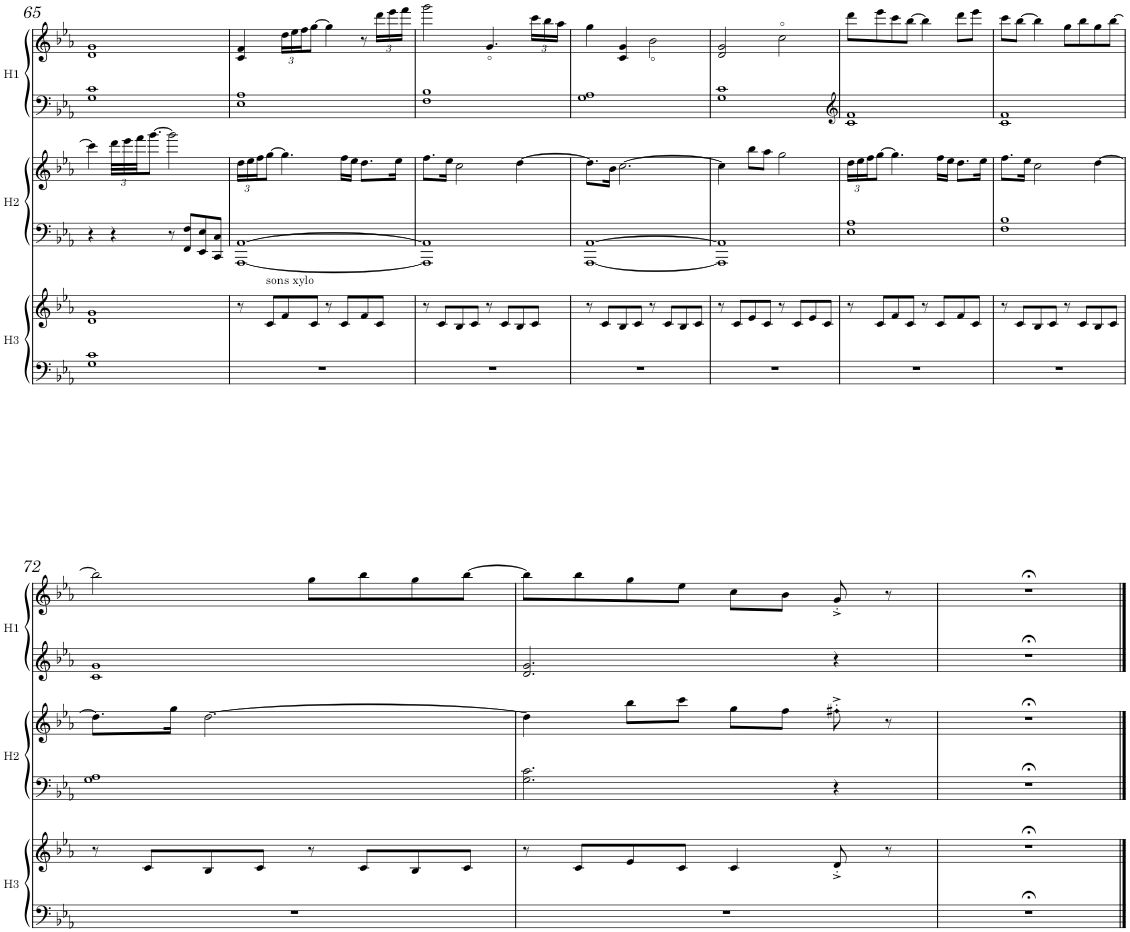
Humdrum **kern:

**kern	**kern	**kern	**kern	**kern	**kern
*part3	*part3	*part2	*part2	*part1	*part1
*staff6	*staff5	*staff4	*staff3	*staff2	*staff1
*I"Harpe 3	*	*I"Harpe 2	*	*I"Harpe 1	*
*I'H3	*	*I'H2	*	*I'H1	*
!!LO:PB:g=z
*clefF4	*clefG2	*clefF4	*clefG2	*clefF4	*clefG2
*k[b-e-a-]	*k[b-e-a-]	*k[b-e-a-]	*k[b-e-a-]	*k[b-e-a-]	*k[b-e-a-]
*M4/4	*M4/4	*M4/4	*M4/4	*M4/4	*M4/4
=65	=65	=65	=65	=65	=65
1G 1c	1d 1g	4r	4ccc\]	1G 1c	1d 1g
*	*	*	*Xbrackettup	*	*
.	.	4r	48ddd\LLL	.	.
.	.	.	48eee-\	.	.
.	.	.	48fff\JJ	.	.
.	.	.	[8.ggg\J	.	.
.	.	8r	2ggg\]	.	.
.	.	8FF/ 8F/L	.	.	.
.	.	8EE-/ 8E-/	.	.	.
.	.	8CC/ 8C/J	.	.	.
=66	=66	=66	=66	=66	=66
1r	8r	[1AAA- [1AA-	24dd\LL	1E- 1A-	4c/ 4f/
.	.	.	24ee-\	.	.
.	.	.	24ff\J	.	.
!	!LO:TX:a:t=sons xylo	!	!	!	!
.	8c/L	.	[8gg\J	.	.
*	*	*	*	*	*Xbrackettup
.	8f/	.	4.gg\]	.	24dd\LL
.	.	.	.	.	24ee-\
.	.	.	.	.	24ff\J
.	8c/J	.	.	.	[8gg\J
.	8r	.	.	.	4gg\]
.	8c/L	.	16ff\LL	.	.
.	.	.	16ee-\JJ	.	.
.	8f/	.	8.dd\L	.	8r
.	8c/J	.	.	.	24ddd\LL
.	.	.	.	.	24eee-\
.	.	.	16ee-\Jk	.	.
.	.	.	.	.	24fff\JJ
=67	=67	=67	=67	=67	=67
1r	8r	1AAA-] 1AA-]	8.ff\L	1F 1B-	2ggg\
.	8c/L	.	.	.	.
.	.	.	16ee-\Jk	.	.
.	8B-/	.	2cc\	.	.
.	8c/J	.	.	.	.
.	8r	.	.	.	4.g</
.	8c/L	.	.	.	.
.	8B-/	.	[4dd\	.	.
.	8c/J	.	.	.	24ccc\LL
.	.	.	.	.	24bb-\
.	.	.	.	.	24aa-\JJ
=68	=68	=68	=68	=68	=68
1r	8r	[1AAA- [1AA-	8.dd\L]	1G 1A-	4gg\
.	8c/L	.	.	.	.
.	.	.	16b-\Jk	.	.
.	8B-/	.	[2.cc\	.	4c/ 4g/
.	8c/J	.	.	.	.
.	8r	.	.	.	2b-<\
.	8c/L	.	.	.	.
.	8B-/	.	.	.	.
.	8c/J	.	.	.	.
=69	=69	=69	=69	=69	=69
1r	8r	1AAA-] 1AA-]	4cc\]	1G 1c	2d/ 2g/
.	8c/L	.	.	.	.
.	8e-/	.	8bb-\L	.	.
.	8c/J	.	8aa-\J	.	.
.	8r	.	2gg\	.	2cc\
.	8c/L	.	.	.	.
.	8e-/	.	.	.	.
.	8c/J	.	.	.	.
=70	=70	=70	=70	=70	=70
*	*	*	*	*clefG2	*
1r	8r	1E- 1A-	24dd\LL	1c 1f	8ddd\L
.	.	.	24ee-\	.	.
.	.	.	24ff\J	.	.
.	8c/L	.	[8gg\J	.	8eee-\
.	8f/	.	4.gg\]	.	8ccc\
.	8c/J	.	.	.	[8bb-\J
.	8r	.	.	.	4bb-\]
.	8c/L	.	16ff\LL	.	.
.	.	.	16ee-\JJ	.	.
.	8f/	.	8.dd\L	.	8ddd\L
.	8c/J	.	.	.	8eee-\J
.	.	.	16ee-\Jk	.	.
=71	=71	=71	=71	=71	=71
1r	8r	1F 1B-	8.ff\L	1c 1f	8ccc\L
.	8c/L	.	.	.	[8bb-\J
.	.	.	16ee-\Jk	.	.
.	8B-/	.	2cc\	.	4bb-\]
.	8c/J	.	.	.	.
.	8r	.	.	.	8gg\L
.	8c/L	.	.	.	8bb-\
.	8B-/	.	[4dd\	.	8gg\
.	8c/J	.	.	.	[8bb-\J
!!LO:LB:g=z
=72	=72	=72	=72	=72	=72
1r	8r	1G 1A-	8.dd\L]	1c 1g	2bb-\]
.	8c/L	.	.	.	.
.	.	.	16gg\Jk	.	.
.	8B-/	.	[2.dd\	.	.
.	8c/J	.	.	.	.
.	8r	.	.	.	8gg\L
.	8c/L	.	.	.	8bb-\
.	8B-/	.	.	.	8gg\
.	8c/J	.	.	.	[8bb-\J
=73	=73	=73	=73	=73	=73
1r	8r	2.G\ 2.c\	4dd\]	2.d/ 2.g/	8bb-\L]
.	8c/L	.	.	.	8bb-\
.	8e-/	.	8bb-\L	.	8gg\
.	8c/J	.	8ccc\J	.	8ee-\J
.	4c/	.	8gg\L	.	8cc\L
.	.	.	8ff\J	.	8b-\J
.	8d'^/	4r	8ff#X'^\	4r	8g'^/
.	8r	.	8r	.	8r
=74	=74	=74	=74	=74	=74
1r;<	1r;<	1r;<	1r;<	1r;<	1r;<
==	==	==	==	==	==
*-	*-	*-	*-	*-	*-
